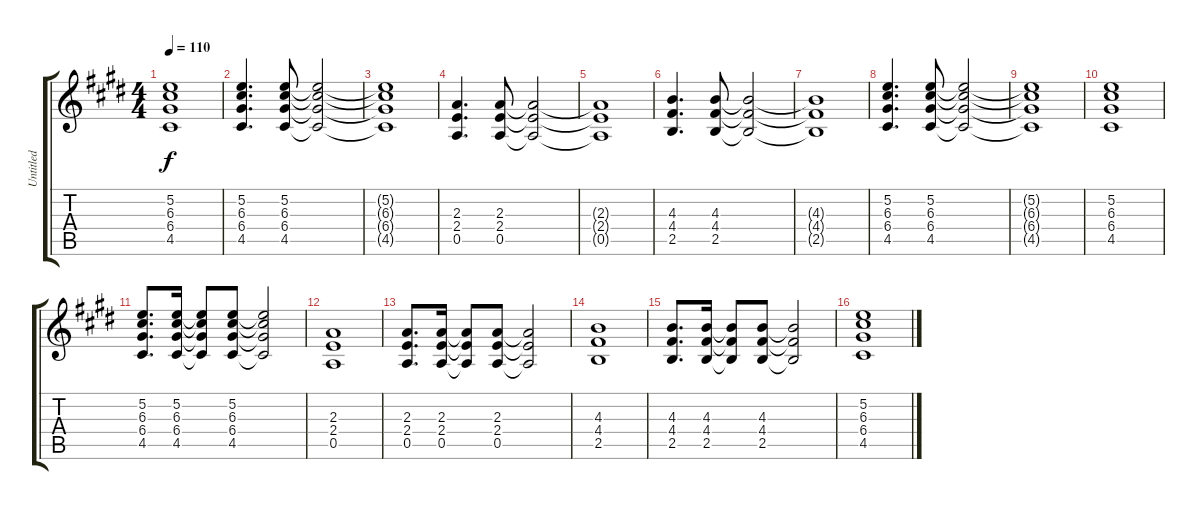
\track ("Untitled" "Untitled") {instrument acousticguitarnylon}
\staff {score tabs}
\tuning (E4 B3 G3 D3 A2 E2) {hide}
\ts (4 4)
\tempo 110
\clef g2
\ks c#minor
(5.2{t} 6.3{t} 6.4{t} 4.5{t}).1{dy f} |
(5.2 6.3 6.4 4.5).4{d} (5.2 6.3 6.4 4.5).8 (5.2{t} 6.3{t} 6.4{t} 4.5{t}).2 |
(5.2{t} 6.3{t} 6.4{t} 4.5{t}).1 |
(2.3 2.4 0.5).4{d} (2.3 2.4 0.5).8 (2.3{t} 2.4{t} 0.5{t}).2 |
(2.3{t} 2.4{t} 0.5{t}).1 |
(4.3 4.4 2.5).4{d} (4.3 4.4 2.5).8 (4.3{t} 4.4{t} 2.5{t}).2 |
(4.3{t} 4.4{t} 2.5{t}).1 |
(5.2 6.3 6.4 4.5).4{d} (5.2 6.3 6.4 4.5).8 (5.2{t} 6.3{t} 6.4{t} 4.5{t}).2 |
(5.2{t} 6.3{t} 6.4{t} 4.5{t}).1 |
(5.2 6.3 6.4 4.5).1 |
(5.2 6.3 6.4 4.5).8{d} (5.2 6.3 6.4 4.5).16 (5.2{t} 6.3{t} 6.4{t} 4.5{t}).8 (5.2 6.3 6.4 4.5).8 (5.2{t} 6.3{t} 6.4{t} 4.5{t}).2 |
(2.3 2.4 0.5).1 |
(2.3 2.4 0.5).8{d} (2.3 2.4 0.5).16 (2.3{t} 2.4{t} 0.5{t}).8 (2.3 2.4 0.5).8 (2.3{t} 2.4{t} 0.5{t}).2 |
(4.3 4.4 2.5).1 |
(4.3 4.4 2.5).8{d} (4.3 4.4 2.5).16 (4.3{t} 4.4{t} 2.5{t}).8 (4.3 4.4 2.5).8 (4.3{t} 4.4{t} 2.5{t}).2 |
(5.2 6.3 6.4 4.5).1
